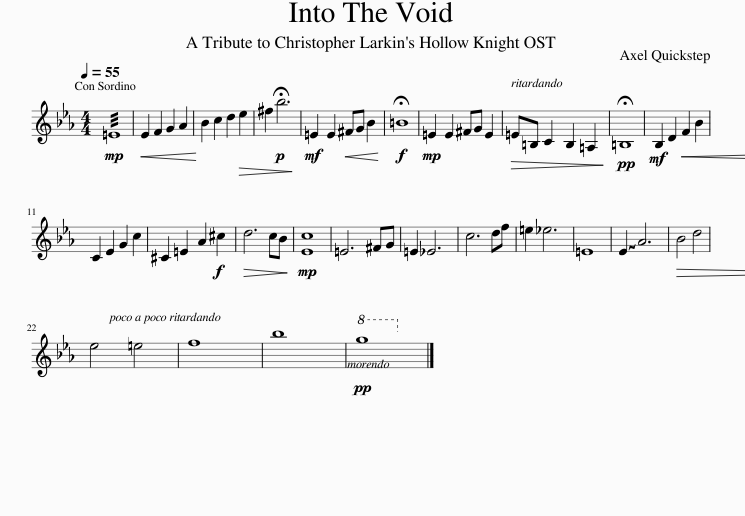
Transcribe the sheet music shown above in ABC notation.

X:1
L:1/8
Q:1/4=55
M:4/4
I:linebreak $
K:Eb
V:1 treble
V:1
!mp! !///!=E8 |!<(! E2 F2 G2 A2!<)! | B2 c2 d2!>(! e2!>)! | ^f2!p! !fermata!b6 |!mf! =E2 E2!<(! ^FG B2!<)! | %5
!f! !fermata!=B8 |!mp! =E2 E2 ^FG E2 |!>(! =E=B, C2 B,2 =A,2!>)! |!pp! !fermata!=B,8 |!mf! B,2 D2!<(! F2 B2!<)! |$ %10
 C2 E2 G2 c2 | ^C2 =E2 A2!f! ^c2 |!>(! d6 cB!>)! |!mp! [Ec]8 | =E6 ^FG | %15
 =E2 _E6 | c6 df | =e2 _e6 | =E8 | !~(!E2 !~)!A6 | %20
!>(! B4 d4!>)! |$ e4 =e4 | f8 | b8 |!pp!!8va(! g'8!8va)! |] %25
